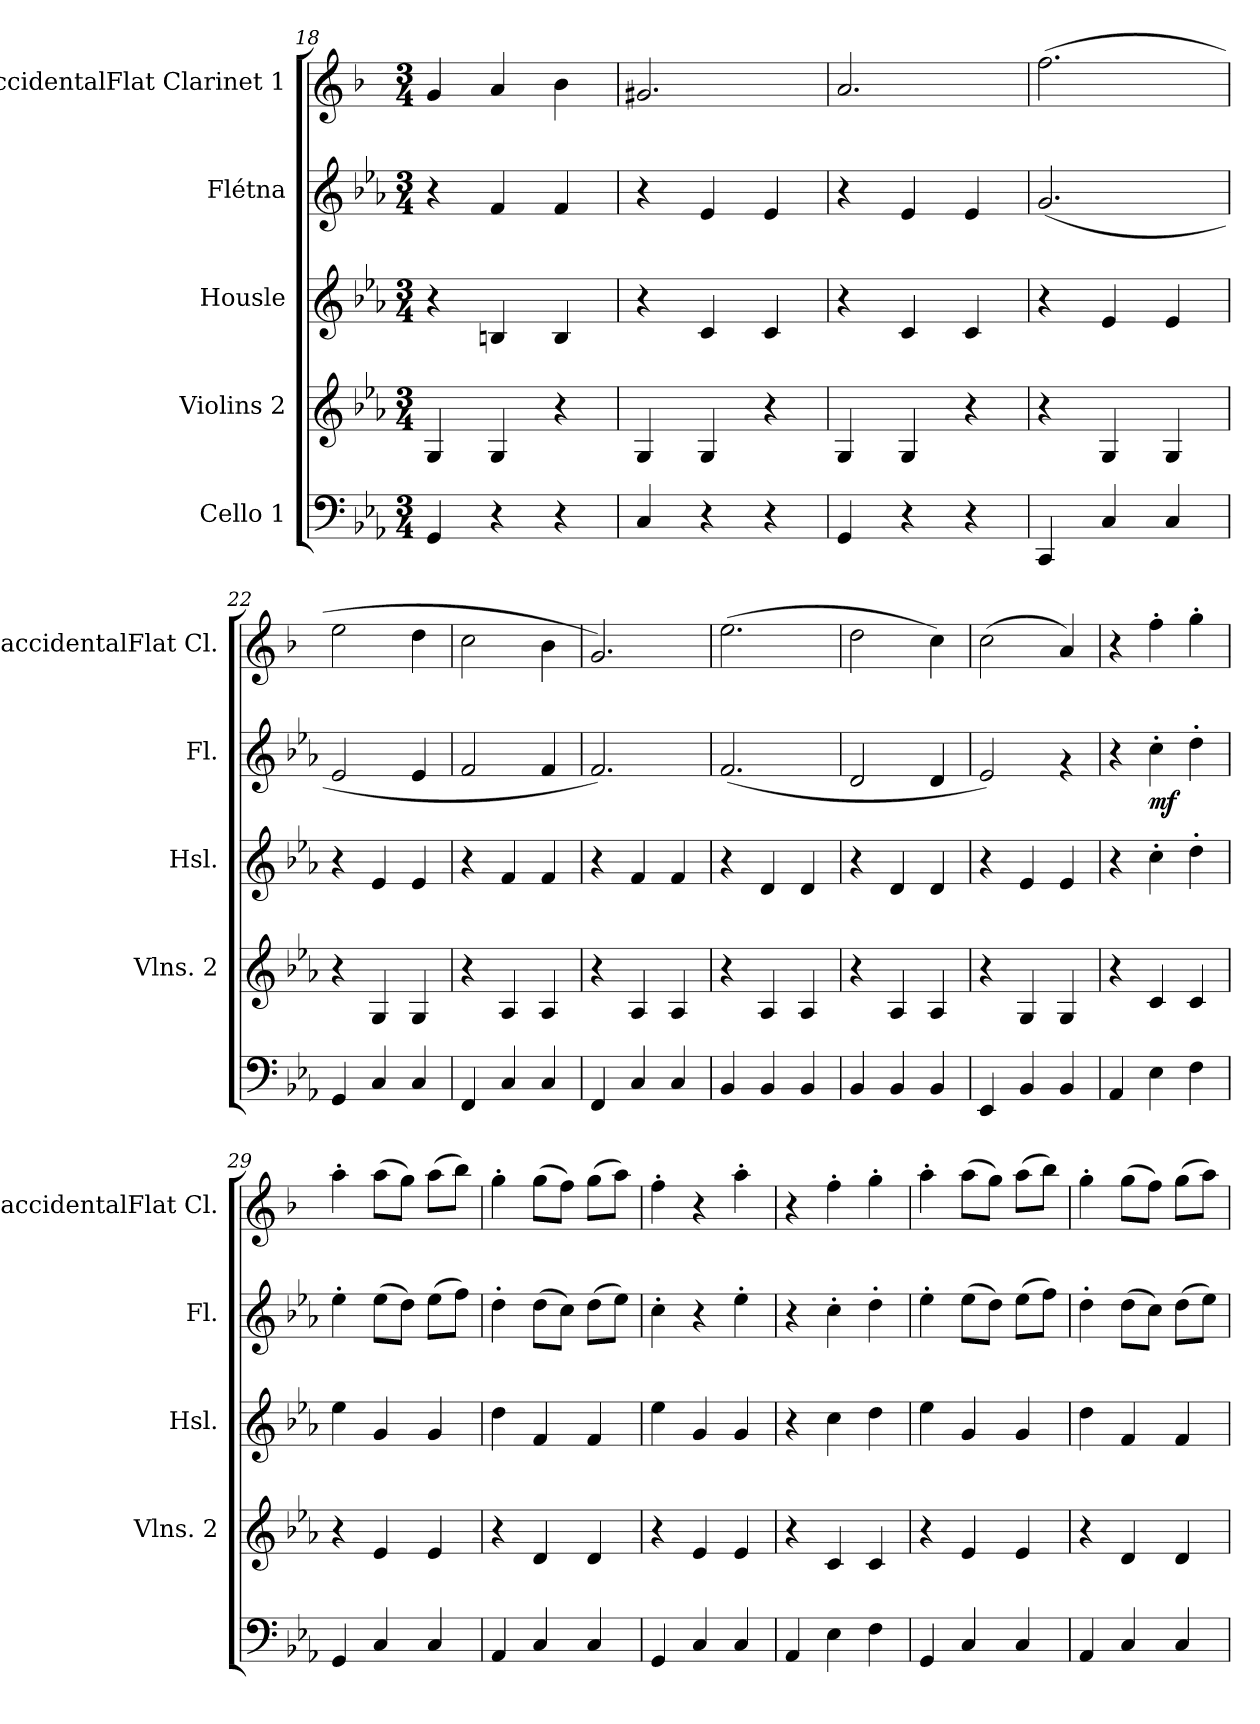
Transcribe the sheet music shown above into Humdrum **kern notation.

**kern	**kern	**kern	**kern	**dynam	**kern
*part5	*part4	*part3	*part2	*part2	*part1
*staff5	*staff4	*staff3	*staff2	*staff2	*staff1
*I"Cello 1	*I"Violins 2	*I"Housle	*I"Flétna	*	*I"BaccidentalFlat Clarinet 1
*	*I'Vlns. 2	*I'Hsl.	*I'Fl.	*	*I'BaccidentalFlat Cl.
*clefF4	*clefG2	*clefG2	*clefG2	*	*clefG2
*	*	*	*	*	*ITrd1c2
*k[b-e-a-]	*k[b-e-a-]	*k[b-e-a-]	*k[b-e-a-]	*	*k[b-e-a-]
*M3/4	*M3/4	*M3/4	*M3/4	*	*M3/4
=18	=18	=18	=18	=18	=18
4GG/	4G/	4r	4r	.	4f/
4r	4G/	4Bn/	4f/	.	4g/
4r	4r	4B/	4f/	.	4a-\
=19	=19	=19	=19	=19	=19
4C/	4G/	4r	4r	.	2.f#X/
4r	4G/	4c/	4e-/	.	.
4r	4r	4c/	4e-/	.	.
=20	=20	=20	=20	=20	=20
4GG/	4G/	4r	4r	.	2.g/
4r	4G/	4c/	4e-/	.	.
4r	4r	4c/	4e-/	.	.
=21	=21	=21	=21	=21	=21
4CC/	4r	4r	(2.g/	.	(2.ee-\
4C/	4G/	4e-/	.	.	.
4C/	4G/	4e-/	.	.	.
=22	=22	=22	=22	=22	=22
4GG/	4r	4r	2e-/	.	2dd\
4C/	4G/	4e-/	.	.	.
4C/	4G/	4e-/	4e-/	.	4cc\
=23	=23	=23	=23	=23	=23
4FF/	4r	4r	2f/	.	2b-\
4C/	4A-/	4f/	.	.	.
4C/	4A-/	4f/	4f/	.	4a-\
=24	=24	=24	=24	=24	=24
4FF/	4r	4r	2.f/)	.	2.f/)
4C/	4A-/	4f/	.	.	.
4C/	4A-/	4f/	.	.	.
!!LO:LB:g=z
=25	=25	=25	=25	=25	=25
4BB-/	4r	4r	(2.f/	.	(2.dd\
4BB-/	4A-/	4d/	.	.	.
4BB-/	4A-/	4d/	.	.	.
=26	=26	=26	=26	=26	=26
4BB-/	4r	4r	2d/	.	2cc\
4BB-/	4A-/	4d/	.	.	.
4BB-/	4A-/	4d/	4d/	.	4b-\)
=27	=27	=27	=27	=27	=27
4EE-/	4r	4r	2e-/)	.	(2b-\
4BB-/	4G/	4e-/	.	.	.
4BB-/	4G/	4e-/	4rg	.	4g/)
=28	=28	=28	=28	=28	=28
4AA-/	4r	4r	4r	.	4r
!	!	!	!	!LO:DY:b	!
4E-\	4c/	4cc'\	4cc'\	mf	4ee-'\
4F\	4c/	4dd'\	4dd'\	.	4ff'\
=29	=29	=29	=29	=29	=29
4GG/	4r	4ee-\	4ee-'\	.	4gg'\
4C/	4e-/	4g/	(8ee-\L	.	(8gg\L
.	.	.	8dd\J)	.	8ff\J)
4C/	4e-/	4g/	(8ee-\L	.	(8gg\L
.	.	.	8ff\J)	.	8aa-\J)
=30	=30	=30	=30	=30	=30
4AA-/	4r	4dd\	4dd'\	.	4ff'\
4C/	4d/	4f/	(8dd\L	.	(8ff\L
.	.	.	8cc\J)	.	8ee-\J)
4C/	4d/	4f/	(8dd\L	.	(8ff\L
.	.	.	8ee-\J)	.	8gg\J)
=31	=31	=31	=31	=31	=31
4GG/	4r	4ee-\	4cc'\	.	4ee-'\
4C/	4e-/	4g/	4r	.	4r
4C/	4e-/	4g/	4ee-'\	.	4gg'\
=32	=32	=32	=32	=32	=32
4AA-/	4r	4r	4r	.	4r
4E-\	4c/	4cc\	4cc'\	.	4ee-'\
4F\	4c/	4dd\	4dd'\	.	4ff'\
!!LO:PB:g=z
=33	=33	=33	=33	=33	=33
4GG/	4r	4ee-\	4ee-'\	.	4gg'\
4C/	4e-/	4g/	(8ee-\L	.	(8gg\L
.	.	.	8dd\J)	.	8ff\J)
4C/	4e-/	4g/	(8ee-\L	.	(8gg\L
.	.	.	8ff\J)	.	8aa-\J)
=34	=34	=34	=34	=34	=34
4AA-/	4r	4dd\	4dd'\	.	4ff'\
4C/	4d/	4f/	(8dd\L	.	(8ff\L
.	.	.	8cc\J)	.	8ee-\J)
4C/	4d/	4f/	(8dd\L	.	(8ff\L
.	.	.	8ee-\J)	.	8gg\J)
=	=	=	=	=	=
*-	*-	*-	*-	*-	*-
